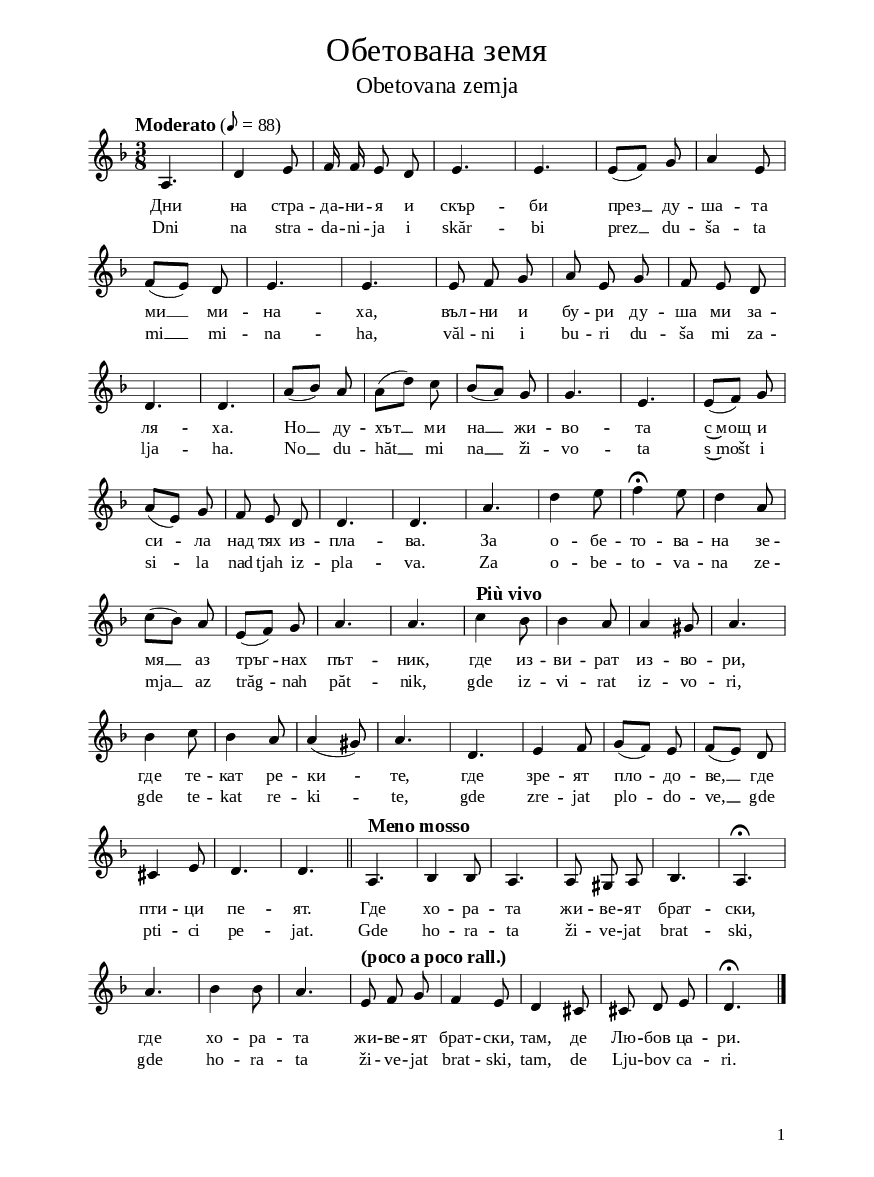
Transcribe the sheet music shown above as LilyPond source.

\version "2.24.4"

\include "include/globals.ily"

\bookpart {
  \label #'ref134
  \tocItem \markup "Обетована земя – Obetovana zemja"
  \paper {
    print-all-headers = ##t
    print-page-number = ##t
    print-first-page-number = ##t

    % put page numbers on the bottom
    oddHeaderMarkup = \markup ""
    evenHeaderMarkup = \markup ""
    oddFooterMarkup = \markup
    \fill-line {
      ""
      \if \should-print-page-number \fromproperty #'page:page-number-string
    }
    evenFooterMarkup = \markup
    \fill-line {
      \if \should-print-page-number \fromproperty #'page:page-number-string
      ""
    }

    left-margin = 1.5\cm
    right-margin = 1.5\cm
    top-margin = 1.2\cm
    bottom-margin = 1.0\cm
    ragged-bottom = ##t % do not spread the staves to fill the whole vertical space

    % change distance between staves
    system-system-spacing =
    #'((basic-distance . 16)
       (minimum-distance . 8)
       (padding . 2)
       (stretchability . 12))
  }

  \header {
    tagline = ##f
  }
  \score {
    \include "include/score-layout.ily"

    \new Voice \relative c' {
      \clef treble
      \key d \minor
      \time 3/8
      \tempoFunc "Moderato" 8 "88"
      \autoBeamOff
      a4. | % 2
      d4  e8 | % 3
      f16  f16  e8  d8 | % 4
      e4. | % 5
      e4. | % 6
      e8 ( [  f8 ) ]  g8 | % 7
      a4  e8 | \break  % 8
      f8 ( [  e8 ) ]  d8 | % 9
      e4. |
      e4. | % 11
      e8  f8  g8 | % 12
      a8  e8  g8  | % 13
      f8  e8  d8 | \break % 14
      d4. | % 15
      d4. | % 16
      a'8 ( [  bes8 ) ]  a8 | % 17
      a8 ( [  d8 ) ]  c8 | % 18
      bes8 ( [  a8 ) ]  g8  | % 19
      g4. |
      e4. |  % 21
      e8 ( [  f8 ) ]  g8 | \break % 22
      a8 ( [  e8 ) ]  g8 | % 23
      f8  e8  d8 | % 24
      d4.  | % 25
      d4.  | % 26
      a'4. |  % 27
      d4  e8 | % 28
      f4 ^\fermata  e8 |  % 29
      d4  a8 | \break
      c8 ( [  bes8 ) ]  a8 | % 31
      e8 ( [  f8 ) ]  g8  | % 32
      a4. | % 33
      a4. |   % 34
      \tempo "Più vivo" c4 bes8 |  % 35
      bes4  a8 |  % 36
      a4  gis8  |  % 37
      a4. | \break  % 38
      bes4  c8 | % 39
      bes4  a8 |
      a4 (  gis8 ) | % 41
      a4. | % 42
      d,4.  | % 43
      e4  f8 | % 44
      g8 ( [  f8 ) ]  e8 | % 45
      f8 ( [  e8 ) ]  d8 | \break % 46
      cis4  e8 | % 47
      d4. | % 48
      d4.  | \bar "||" % 49
      \tempo "Meno mosso" a4. |
      bes4  bes8 | % 51
      a4. | % 52
      a8  gis8  a8 |  % 53
      bes4. |  % 54
      a4. ^\fermata | \break  % 55
      a'4. | % 56
      bes4  bes8  | % 57
      a4. | % 58
      \tempo "(poco a poco rall.)" e8 f8
      g8 | % 59
      f4  e8 |
      d4  cis8 | % 61
      cis8  d8  e8 | % 62
      d4. ^\fermata \bar "|."
    }

    \addlyrics {
      Дни на стра -- да -- ни -- я и
      скър -- би през __  ду -- ша -- та
      ми __  ми -- на -- ха, въл -- ни и
      бу -- ри ду -- ша ми за -- ля -- ха.
      Но __   ду -- хът __  ми на __ жи
      -- во -- та с~мощ  и си -- ла
      над тях из -- пла -- ва. За о --
      бе -- то -- ва -- на зе -- мя __  аз
      тръг -- нах път -- ник, где из
      -- ви -- рат из -- во -- ри, где те --
      кат ре -- ки -- те, где зре --
      ят пло -- до -- ве, __ где пти
      -- ци пе -- ят. Где хо -- ра -- та
      жи -- ве -- ят брат -- ски, где хо
      -- ра -- та жи -- ве -- ят брат --
      ски, там, де Лю -- бов ца -- ри.}


      \addlyrics {
        Dni na stra -- da -- ni -- ja i
        skăr -- bi prez __  du -- ša -- ta
        mi __  mi -- na -- ha, văl -- ni i
        bu -- ri du -- ša mi za -- lja -- ha.
        No __   du -- hăt __  mi na __ ži
        -- vo -- ta s~mošt  i si -- la
        nad tjah iz -- pla -- va. Za o --
        be -- to -- va -- na ze -- mja __  az
        trăg -- nah păt -- nik, gde iz
        -- vi -- rat iz -- vo -- ri, gde te --
        kat re -- ki -- te, gde zre --
        jat plo -- do -- ve, __ gde pti
        -- ci pe -- jat. Gde ho -- ra -- ta
        ži -- ve -- jat brat -- ski, gde ho
        -- ra -- ta ži -- ve -- jat brat --
        ski, tam, de Lju -- bov ca -- ri.}

        \header {
          title = \titleFunc "Обетована земя" "Obetovana zemja"
        }

        \midi{}

      } % score


      \pageBreak

      % include foreign translation(s) of the song
      \version "2.24.4"

\markup \fill-line { \fontsize #deTitleFontSize "Das gelobte Land" }
\markup \null
\markup \null
\markup \abs-fontsize #10 {
      \fill-line {
  \override #`(baseline-skip . ,deCoupletBaselineSkip)

  \column {

 \line { " " Tage des Leides und des Kummers}

 \line { " " haben meine Seele durchdrungen,}

 \line { " " Wogen und Stürme haben sie überschwemmt.}

 \line { " " Aber mein Geist des Lebens}

 \line { " " hat sich mit Kraft und Stärke über sie erhoben.}

 \line { " " Ins Gelobte Land bin ich }

 \line { " " als Reisender aufgebrochen  – }

 \line { " " dorthin, wo die Quellen sprudeln,}

 \line { " " wo die Flüsse fließen, }

 \line { " " wo die Früchte reifen,}

 \line { " " wo die Vögel singen.}

 \line { " " Dort, wo die Menschen brüderlich leben;}

 \line { " " dort, wo die Liebe herrscht.}

  }
      }
}


    } % bookpart
